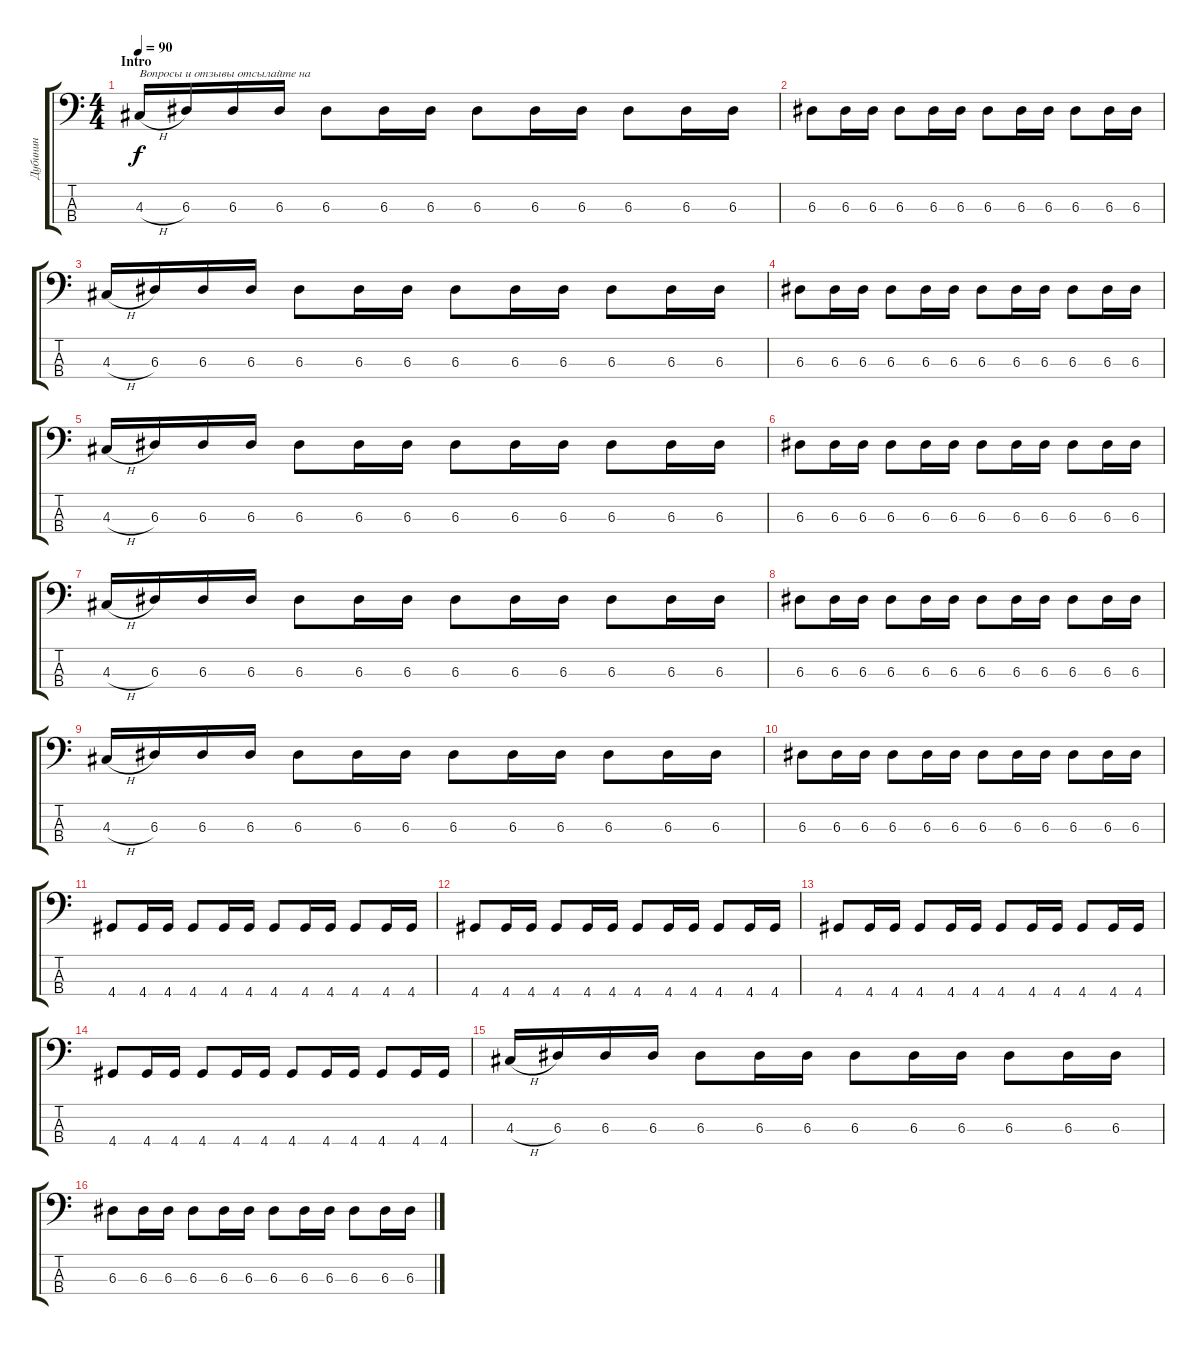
\track ("Дубинин" "Дубинин") {instrument acousticguitarnylon}
\staff {score tabs}
\tuning (G2 D2 A1 E1) {hide}
\ts (4 4)
\section ("" "Intro")
\tempo 90
\clef f4
\ks c
4.3{h}.16{txt "Вопросы и отзывы отсылайте на" dy f instrument acousticguitarnylon} 6.3.16 6.3.16 6.3.16 6.3.8 6.3.16 6.3.16 6.3.8 6.3.16 6.3.16 6.3.8 6.3.16 6.3.16 |
6.3.8 6.3.16 6.3.16 6.3.8 6.3.16 6.3.16 6.3.8 6.3.16 6.3.16 6.3.8 6.3.16 6.3.16 |
4.3{h}.16 6.3.16 6.3.16 6.3.16 6.3.8 6.3.16 6.3.16 6.3.8 6.3.16 6.3.16 6.3.8 6.3.16 6.3.16 |
6.3.8 6.3.16 6.3.16 6.3.8 6.3.16 6.3.16 6.3.8 6.3.16 6.3.16 6.3.8 6.3.16 6.3.16 |
4.3{h}.16 6.3.16 6.3.16 6.3.16 6.3.8 6.3.16 6.3.16 6.3.8 6.3.16 6.3.16 6.3.8 6.3.16 6.3.16 |
6.3.8 6.3.16 6.3.16 6.3.8 6.3.16 6.3.16 6.3.8 6.3.16 6.3.16 6.3.8 6.3.16 6.3.16 |
4.3{h}.16 6.3.16 6.3.16 6.3.16 6.3.8 6.3.16 6.3.16 6.3.8 6.3.16 6.3.16 6.3.8 6.3.16 6.3.16 |
6.3.8 6.3.16 6.3.16 6.3.8 6.3.16 6.3.16 6.3.8 6.3.16 6.3.16 6.3.8 6.3.16 6.3.16 |
4.3{h}.16 6.3.16 6.3.16 6.3.16 6.3.8 6.3.16 6.3.16 6.3.8 6.3.16 6.3.16 6.3.8 6.3.16 6.3.16 |
6.3.8 6.3.16 6.3.16 6.3.8 6.3.16 6.3.16 6.3.8 6.3.16 6.3.16 6.3.8 6.3.16 6.3.16 |
4.4.8{volume 14} 4.4.16 4.4.16 4.4.8 4.4.16 4.4.16 4.4.8 4.4.16 4.4.16 4.4.8 4.4.16 4.4.16 |
4.4.8 4.4.16 4.4.16 4.4.8 4.4.16 4.4.16 4.4.8 4.4.16 4.4.16 4.4.8 4.4.16 4.4.16 |
4.4.8 4.4.16 4.4.16 4.4.8 4.4.16 4.4.16 4.4.8 4.4.16 4.4.16 4.4.8 4.4.16 4.4.16 |
4.4.8 4.4.16 4.4.16 4.4.8 4.4.16 4.4.16 4.4.8 4.4.16 4.4.16 4.4.8 4.4.16 4.4.16 |
4.3{h}.16{volume 13} 6.3.16 6.3.16 6.3.16 6.3.8 6.3.16 6.3.16 6.3.8 6.3.16 6.3.16 6.3.8 6.3.16 6.3.16 |
6.3.8 6.3.16 6.3.16 6.3.8 6.3.16 6.3.16 6.3.8 6.3.16 6.3.16 6.3.8 6.3.16 6.3.16
